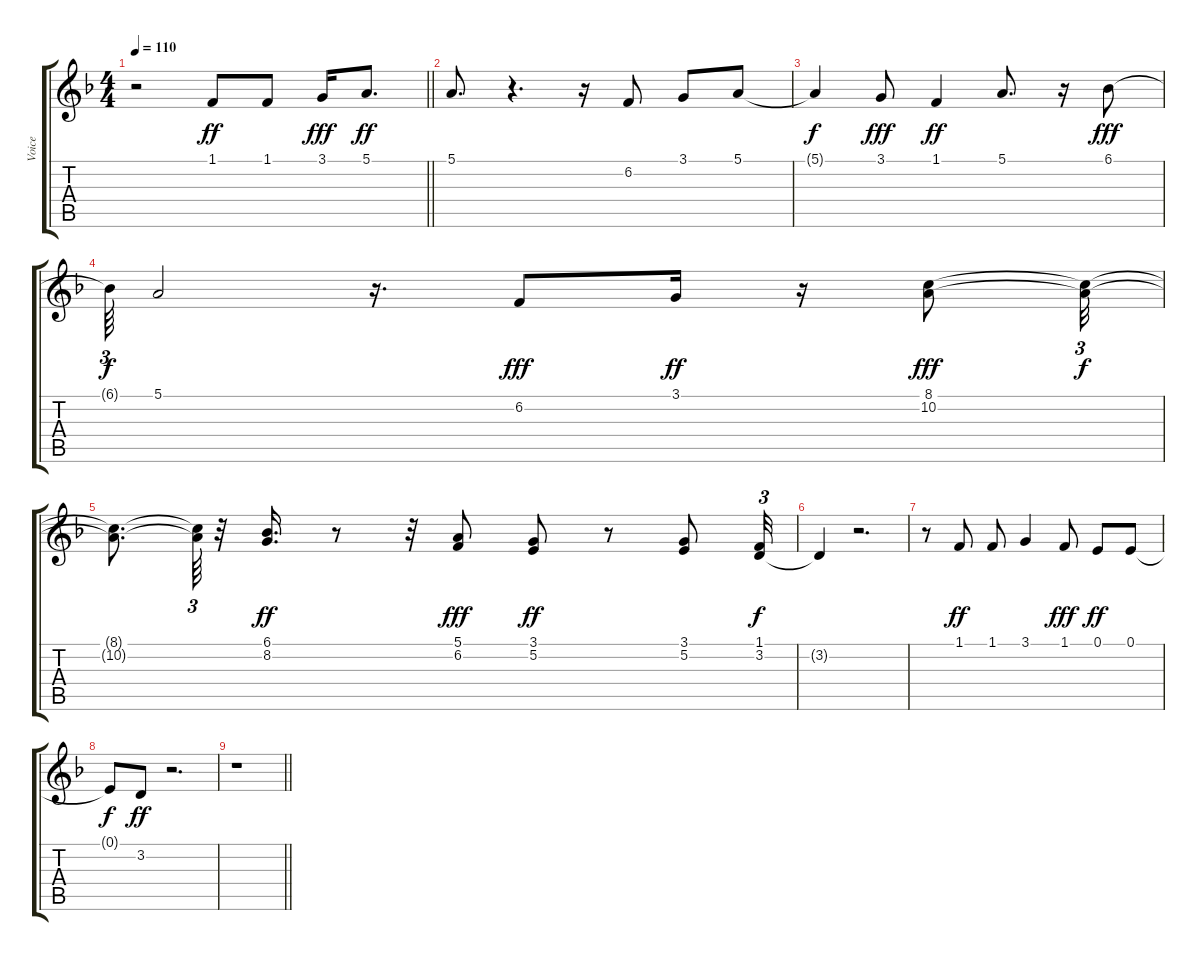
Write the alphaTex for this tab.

\track ("Voice" "Voice") {instrument viola}
\staff {score tabs}
\tuning (E4 B3 G3 D3 A2 E2) {hide}
\ts (4 4)
\tempo 110
\clef g2
\barLineRight lightlight
\ks dminor
r.2{dy ff} 1.1.8 1.1.8 3.1.16{dy fff} 5.1.8{d dy ff} |
5.1.8{d} r.4{d} r.16 6.2.8 3.1.8 5.1.8 |
5.1{t}.4{dy f} 3.1.8{dy fff} 1.1.4{dy ff} 5.1.8{d} r.16 6.1.8{dy fff} |
6.1{t}.64{tu (3 2) dy f} 5.1.2 r.16{d} 6.2.8{dy fff} 3.1.16{dy ff} r.16 (8.1 10.2).8{dy fff} (8.1{t} 10.2{t}).32{tu (3 2) dy f} |
(8.1{t} 10.2{t}).8{d} (8.1{t} 10.2{t}).64{tu (3 2)} r.32 (6.1 8.2).16{d dy ff} r.8 r.32 (5.1 6.2).8{dy fff} (3.1 5.2).8{dy ff} r.8 (3.1 5.2).8 (1.1 3.2).32{tu (3 2) dy f} |
3.2{t}.4 r.2{d} |
r.8 1.1.8{dy ff} 1.1.8 3.1.4 1.1.8{dy fff} 0.1.8{dy ff} 0.1.8 |
0.1{t}.8{dy f} 3.2.8{dy ff} r.2{d} |
\barLineRight lightlight
r.1
